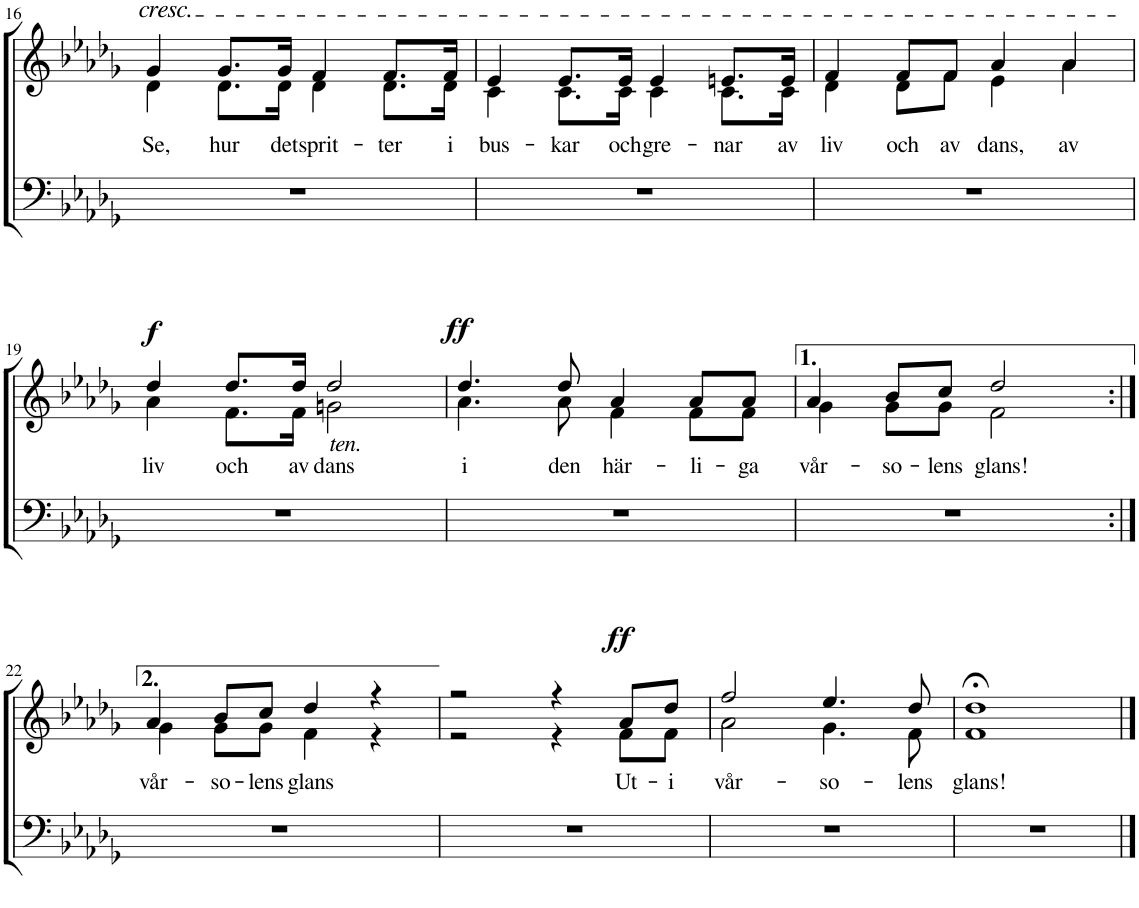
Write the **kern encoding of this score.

**kern	**kern	**text	**dynam
*part2	*part1	*part1	*part1
*staff2	*staff1	*staff1	*staff1
*I"T B	*I"S A	*	*
!!LO:PB:g=z
*clefF4	*clefG2	*	*
*k[b-e-a-d-g-]	*k[b-e-a-d-g-]	*	*
*M4/4	*M4/4	*	*
*met(c)	*met(c)	*	*
=16	=16	=16	=16
!	!LO:TX:a:i:t=cresc.	!	!
!	!	!LO:LY:b	!
*	*^	*	*
1r	4g-/	4d-\	Se,	.
!	!	!	!LO:LY:b	!
.	8.g-/L	8.d-\L	hur	.
!	!	!	!LO:LY:b	!
.	16g-/Jk	16d-\Jk	det	.
!	!	!	!LO:LY:b	!
.	4f/	4d-\	sprit-	.
!	!	!	!LO:LY:b	!
.	8.f/L	8.d-\L	-ter	.
!	!	!	!LO:LY:b	!
.	16f/Jk	16d-\Jk	i	.
=17	=17	=17	=17	=17
!	!	!	!LO:LY:b	!
1r	4e-/	4c\	bus-	.
!	!	!	!LO:LY:b	!
.	8.e-/L	8.c\L	-kar	.
!	!	!	!LO:LY:b	!
.	16e-/Jk	16c\Jk	och	.
!	!	!	!LO:LY:b	!
.	4e-/	4c\	gre-	.
!	!	!	!LO:LY:b	!
.	8.en/L	8.c\L	-nar	.
!	!	!	!LO:LY:b	!
.	16e/Jk	16c\Jk	av	.
=18	=18	=18	=18	=18
!	!	!	!LO:LY:b	!
1r	4f/	4d-\	liv	.
!	!	!	!LO:LY:b	!
.	8f/L	8d-\L	och	.
!	!	!	!LO:LY:b	!
.	8f/J	8f\J	av	.
!	!	!	!LO:LY:b	!
.	4a-/	4e-\	dans,	.
!	!	!	!LO:LY:b	!
.	4a-/	4a-\	av	.
!!LO:LB:g=z	!!
=19	=19	=19	=19	=19
!	!	!	!LO:LY:b	!LO:DY:a
1r	4dd-/	4a-\	liv	f
!	!	!	!LO:LY:b	!
.	8.dd-/L	8.f\L	och	.
!	!	!	!LO:LY:b	!
.	16dd-/Jk	16f\Jk	av	.
!	!LO:TX:b:i:t=ten.	!	!	!
!	!	!	!LO:LY:b	!
.	2dd-/	2gn\	dans	.
=20	=20	=20	=20	=20
!	!	!	!LO:LY:b	!LO:DY:a
1r	4.dd-/	4.a-\	i	ff
!	!	!	!LO:LY:b	!
.	8dd-/	8a-\	den	.
!	!	!	!LO:LY:b	!
.	4a-/	4f\	här-	.
!	!	!	!LO:LY:b	!
.	8a-/L	8f\L	-li-	.
!	!	!	!LO:LY:b	!
.	8a-/J	8f\J	-ga	.
=21	=21	=21	=21	=21
!	!	!	!LO:LY:b	!
1r	4a-/	4g-\	vår-	.
!	!	!	!LO:LY:b	!
.	8b-/L	8g-\L	-so-	.
!	!	!	!LO:LY:b	!
.	8cc/J	8g-\J	-lens	.
!	!	!	!LO:LY:b	!
.	2dd-/	2f\	glans!	.
!!LO:LB:g=z	!!
=22:|!	=22:|!	=22:|!	=22:|!	=22:|!
!	!	!	!LO:LY:b	!
1r	4a-/	4g-\	vår-	.
!	!	!	!LO:LY:b	!
.	8b-/L	8g-\L	-so-	.
!	!	!	!LO:LY:b	!
.	8cc/J	8g-\J	-lens	.
!	!	!	!LO:LY:b	!
.	4dd-/	4f\	glans	.
.	4r	4r	.	.
=23	=23	=23	=23	=23
1r	2r	2r	.	.
.	4r	4r	.	.
!	!	!	!LO:LY:b	!LO:DY:a
.	8a-/L	8f\L	Ut-	ff
!	!	!	!LO:LY:b	!
.	8dd-/J	8f\J	-i	.
=24	=24	=24	=24	=24
!	!	!	!LO:LY:b	!
1r	2ff/	2a-\	vår-	.
!	!	!	!LO:LY:b	!
.	4.ee-/	4.g-\	-so-	.
!	!	!	!LO:LY:b	!
.	8dd-/	8f\	-lens	.
=25	=25	=25	=25	=25
!	!	!	!LO:LY:b	!
1r	1dd-;<	1f	glans!	.
*	*v	*v	*	*
==	==	==	==
*-	*-	*-	*-
